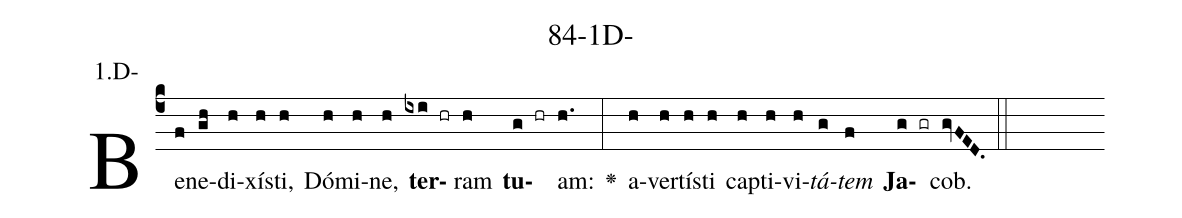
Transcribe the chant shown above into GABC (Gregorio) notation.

name: 84-1D-;
annotation: 1.D-;
%%
(c4)Be(f)ne(gh)di(h)xís(h)ti,(h) Dó(h)mi(h)ne,(h) <b>ter</b>(ixi hr)ram(h) <b>tu</b>(g hr)am:(h.) <v>\greheightstar</v>(:) a(h)ver(h)tís(h)ti(h) cap(h)ti(h)vi(h)<i>tá</i>(g)<i>tem</i>(f) <b>Ja</b>(g gr)cob.(gvFED.) (::)


%E(h) u(h) o(g) u(f) a(g) e.(gvFED.) (::)
